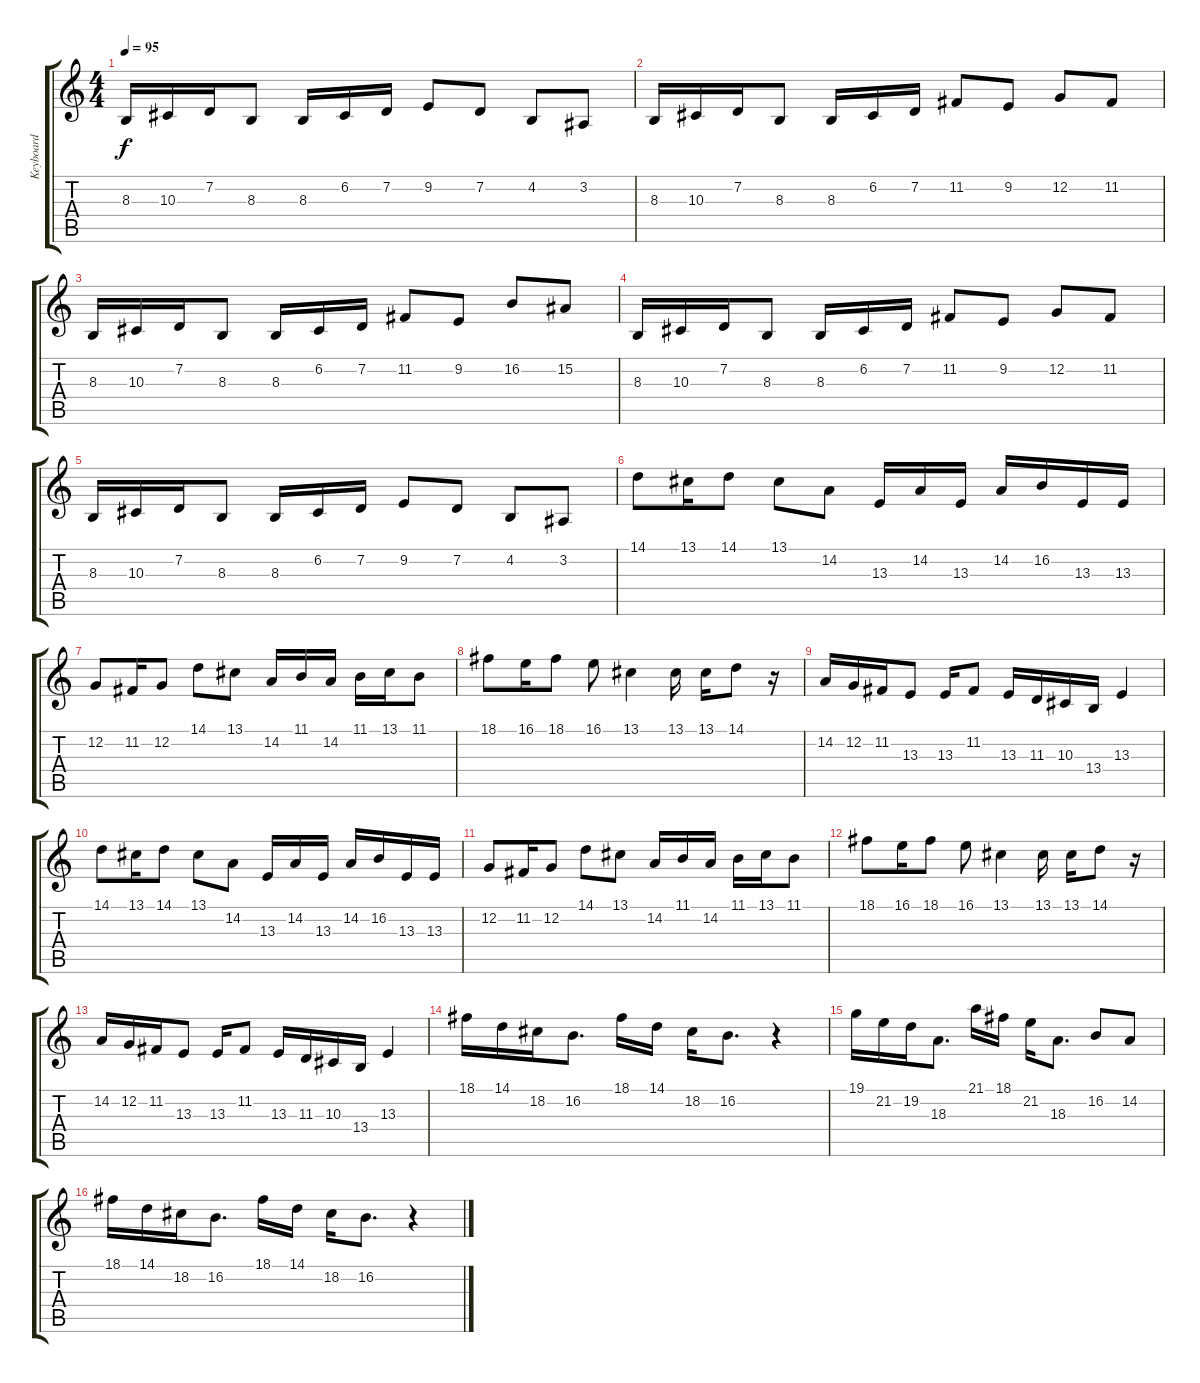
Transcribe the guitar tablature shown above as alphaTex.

\track ("Keyboard" "Keyboard") {instrument acousticgrandpiano}
\staff {score tabs}
\tuning (C4 G3 Eb3 Bb2 F2 C2) {hide}
\ts (4 4)
\tempo 95
\clef g2
\ks c
8.3.16{dy f} 10.3.16 7.2.16 8.3.8 8.3.16 6.2.16 7.2.16 9.2.8 7.2.8 4.2.8 3.2.8 |
8.3.16 10.3.16 7.2.16 8.3.8 8.3.16 6.2.16 7.2.16 11.2.8 9.2.8 12.2.8 11.2.8 |
8.3.16 10.3.16 7.2.16 8.3.8 8.3.16 6.2.16 7.2.16 11.2.8 9.2.8 16.2.8 15.2.8 |
8.3.16 10.3.16 7.2.16 8.3.8 8.3.16 6.2.16 7.2.16 11.2.8 9.2.8 12.2.8 11.2.8 |
8.3.16 10.3.16 7.2.16 8.3.8 8.3.16 6.2.16 7.2.16 9.2.8 7.2.8 4.2.8 3.2.8 |
14.1.8 13.1.16 14.1.8 13.1.8 14.2.8 13.3.16 14.2.16 13.3.16 14.2.16 16.2.16 13.3.16 13.3.16 |
12.2.8 11.2.16 12.2.8 14.1.8 13.1.8 14.2.16 11.1.16 14.2.16 11.1.16 13.1.16 11.1.8 |
18.1.8 16.1.16 18.1.8 16.1.8 13.1.4 13.1.16 13.1.16 14.1.8 r.16 |
14.2.16 12.2.16 11.2.16 13.3.8 13.3.16 11.2.8 13.3.16 11.3.16 10.3.16 13.4.16 13.3.4 |
14.1.8 13.1.16 14.1.8 13.1.8 14.2.8 13.3.16 14.2.16 13.3.16 14.2.16 16.2.16 13.3.16 13.3.16 |
12.2.8 11.2.16 12.2.8 14.1.8 13.1.8 14.2.16 11.1.16 14.2.16 11.1.16 13.1.16 11.1.8 |
18.1.8 16.1.16 18.1.8 16.1.8 13.1.4 13.1.16 13.1.16 14.1.8 r.16 |
14.2.16 12.2.16 11.2.16 13.3.8 13.3.16 11.2.8 13.3.16 11.3.16 10.3.16 13.4.16 13.3.4 |
18.1.16 14.1.16 18.2.16 16.2.8{d} 18.1.16 14.1.16 18.2.16 16.2.8{d} r.4 |
19.1.16 21.2.16 19.2.16 18.3.8{d} 21.1.16 18.1.16 21.2.16 18.3.8{d} 16.2.8 14.2.8 |
18.1.16 14.1.16 18.2.16 16.2.8{d} 18.1.16 14.1.16 18.2.16 16.2.8{d} r.4
